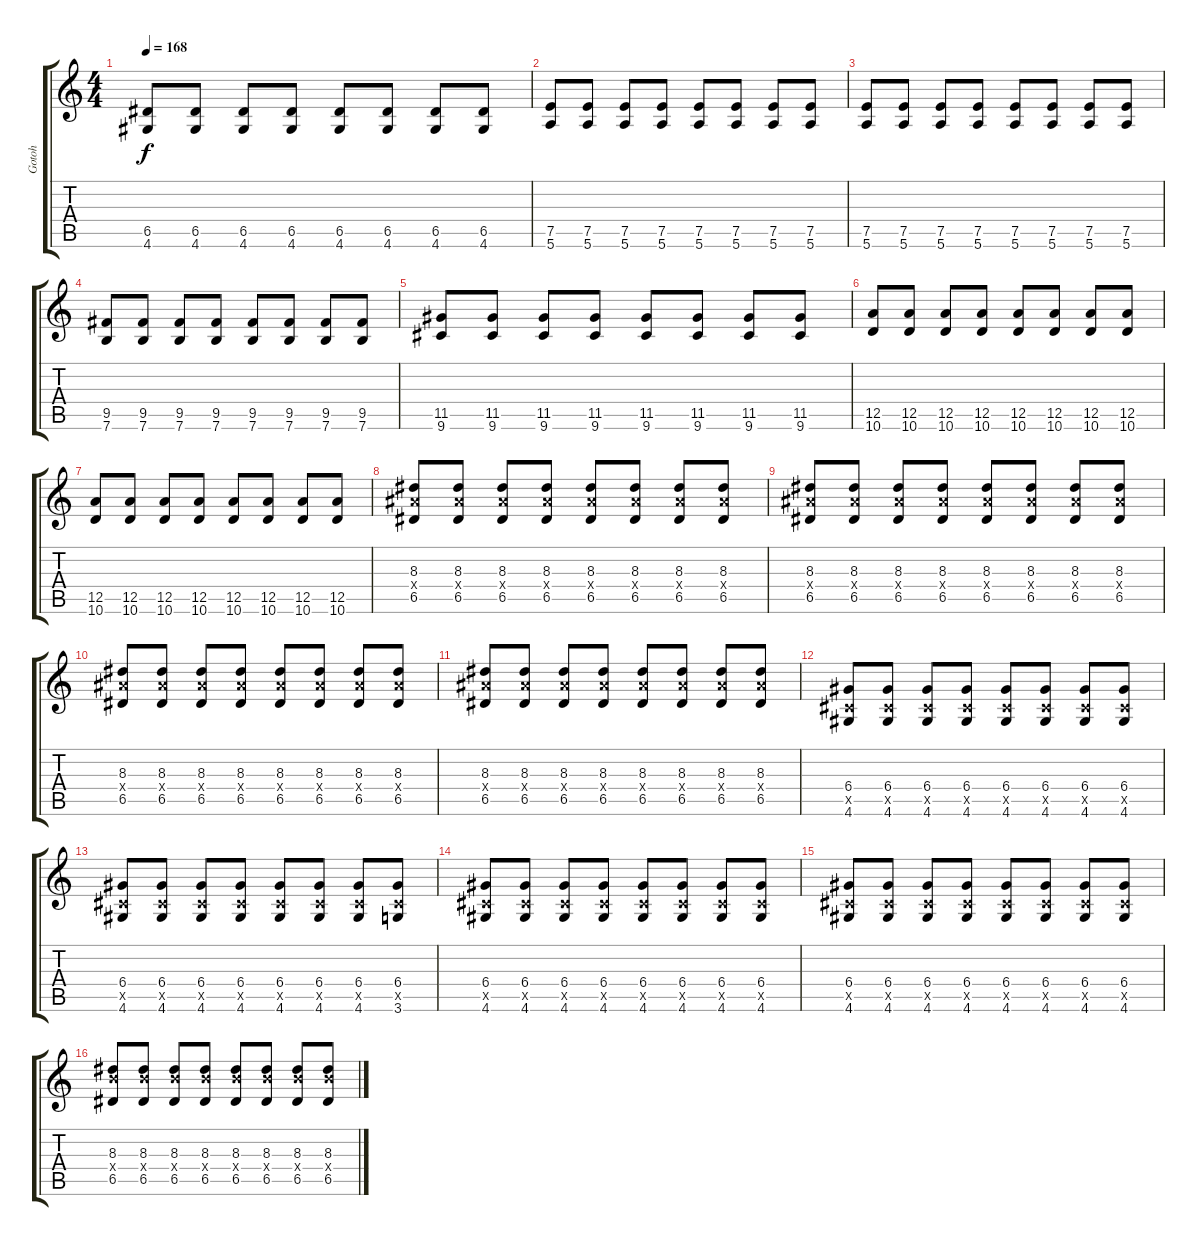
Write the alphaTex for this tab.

\track ("Gotoh" "Gotoh") {instrument distortionguitar}
\staff {score tabs}
\tuning (E4 B3 G3 D3 A2 E2) {hide}
\ts (4 4)
\tempo 168
\clef g2
\ks c
(6.5 4.6).8{dy f} (6.5 4.6).8 (6.5 4.6).8 (6.5 4.6).8 (6.5 4.6).8 (6.5 4.6).8 (6.5 4.6).8 (6.5 4.6).8 |
(7.5 5.6).8 (7.5 5.6).8 (7.5 5.6).8 (7.5 5.6).8 (7.5 5.6).8 (7.5 5.6).8 (7.5 5.6).8 (7.5 5.6).8 |
(7.5 5.6).8 (7.5 5.6).8 (7.5 5.6).8 (7.5 5.6).8 (7.5 5.6).8 (7.5 5.6).8 (7.5 5.6).8 (7.5 5.6).8 |
(9.5 7.6).8 (9.5 7.6).8 (9.5 7.6).8 (9.5 7.6).8 (9.5 7.6).8 (9.5 7.6).8 (9.5 7.6).8 (9.5 7.6).8 |
(11.5 9.6).8 (11.5 9.6).8 (11.5 9.6).8 (11.5 9.6).8 (11.5 9.6).8 (11.5 9.6).8 (11.5 9.6).8 (11.5 9.6).8 |
(12.5 10.6).8 (12.5 10.6).8 (12.5 10.6).8 (12.5 10.6).8 (12.5 10.6).8 (12.5 10.6).8 (12.5 10.6).8 (12.5 10.6).8 |
(12.5 10.6).8 (12.5 10.6).8 (12.5 10.6).8 (12.5 10.6).8 (12.5 10.6).8 (12.5 10.6).8 (12.5 10.6).8 (12.5 10.6).8 |
(8.3 8.4{x} 6.5).8 (8.3 8.4{x} 6.5).8 (8.3 8.4{x} 6.5).8 (8.3 8.4{x} 6.5).8 (8.3 8.4{x} 6.5).8 (8.3 8.4{x} 6.5).8 (8.3 8.4{x} 6.5).8 (8.3 8.4{x} 6.5).8 |
(8.3 8.4{x} 6.5).8 (8.3 8.4{x} 6.5).8 (8.3 8.4{x} 6.5).8 (8.3 8.4{x} 6.5).8 (8.3 8.4{x} 6.5).8 (8.3 8.4{x} 6.5).8 (8.3 8.4{x} 6.5).8 (8.3 8.4{x} 6.5).8 |
(8.3 8.4{x} 6.5).8 (8.3 8.4{x} 6.5).8 (8.3 8.4{x} 6.5).8 (8.3 8.4{x} 6.5).8 (8.3 8.4{x} 6.5).8 (8.3 8.4{x} 6.5).8 (8.3 8.4{x} 6.5).8 (8.3 8.4{x} 6.5).8 |
(8.3 8.4{x} 6.5).8 (8.3 8.4{x} 6.5).8 (8.3 8.4{x} 6.5).8 (8.3 8.4{x} 6.5).8 (8.3 8.4{x} 6.5).8 (8.3 8.4{x} 6.5).8 (8.3 8.4{x} 6.5).8 (8.3 8.4{x} 6.5).8 |
(6.4 4.5{x} 4.6).8 (6.4 4.5{x} 4.6).8 (6.4 4.5{x} 4.6).8 (6.4 4.5{x} 4.6).8 (6.4 4.5{x} 4.6).8 (6.4 4.5{x} 4.6).8 (6.4 4.5{x} 4.6).8 (6.4 4.5{x} 4.6).8 |
(6.4 4.5{x} 4.6).8 (6.4 4.5{x} 4.6).8 (6.4 4.5{x} 4.6).8 (6.4 4.5{x} 4.6).8 (6.4 4.5{x} 4.6).8 (6.4 4.5{x} 4.6).8 (6.4 4.5{x} 4.6).8 (6.4 4.5{x} 3.6).8 |
(6.4 4.5{x} 4.6).8 (6.4 4.5{x} 4.6).8 (6.4 4.5{x} 4.6).8 (6.4 4.5{x} 4.6).8 (6.4 4.5{x} 4.6).8 (6.4 4.5{x} 4.6).8 (6.4 4.5{x} 4.6).8 (6.4 4.5{x} 4.6).8 |
(6.4 4.5{x} 4.6).8 (6.4 4.5{x} 4.6).8 (6.4 4.5{x} 4.6).8 (6.4 4.5{x} 4.6).8 (6.4 4.5{x} 4.6).8 (6.4 4.5{x} 4.6).8 (6.4 4.5{x} 4.6).8 (6.4 4.5{x} 4.6).8 |
(8.3 9.4{x} 6.5).8 (8.3 9.4{x} 6.5).8 (8.3 9.4{x} 6.5).8 (8.3 9.4{x} 6.5).8 (8.3 9.4{x} 6.5).8 (8.3 9.4{x} 6.5).8 (8.3 9.4{x} 6.5).8 (8.3 9.4{x} 6.5).8
